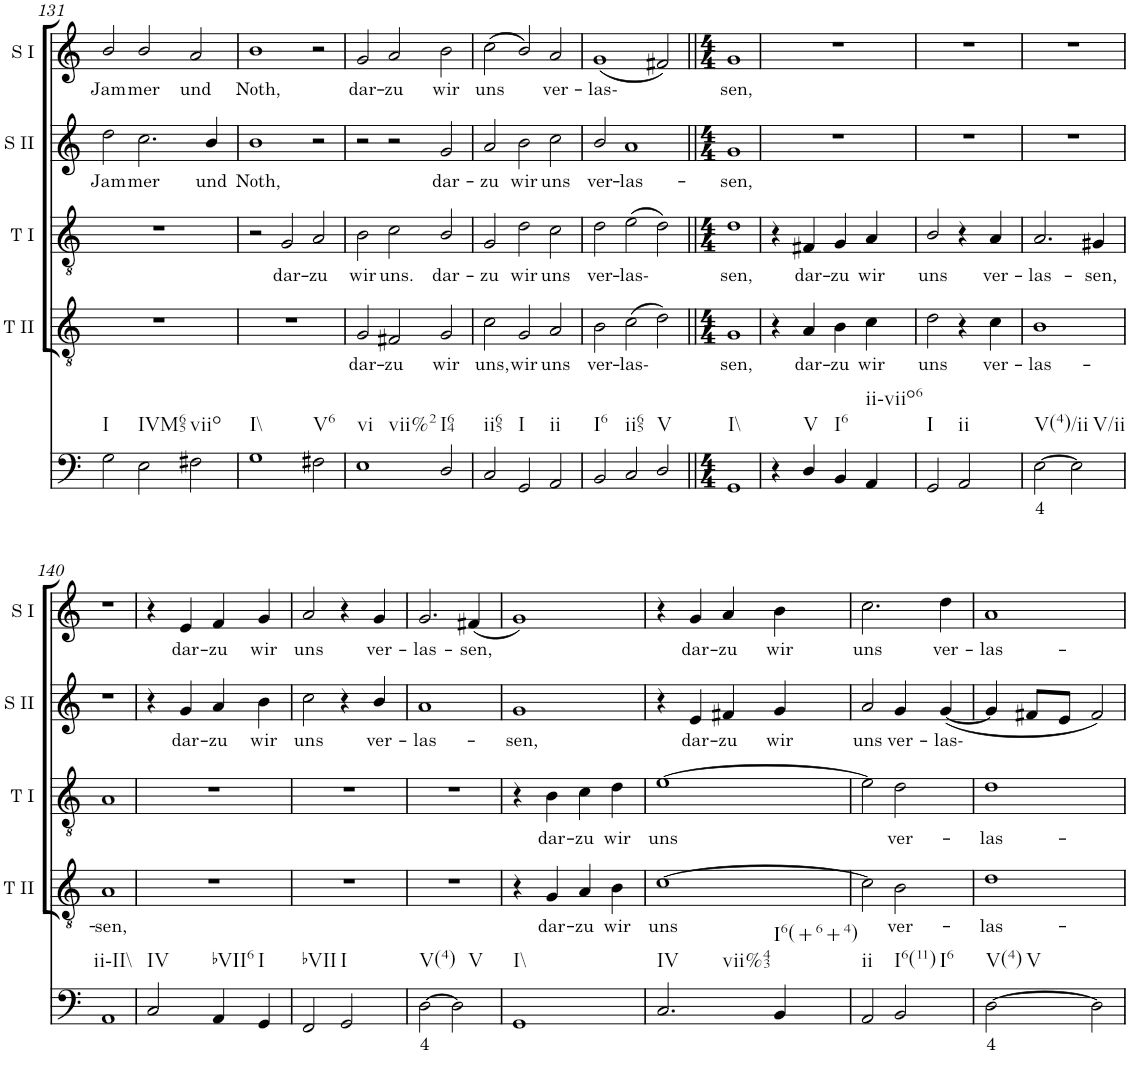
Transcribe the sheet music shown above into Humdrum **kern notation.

**kern	**text	**kern	**text	**kern	**text	**kern	**text	**kern	**text
*part5	*part5	*part4	*part4	*part3	*part3	*part2	*part2	*part1	*part1
*staff5	*staff5	*staff4	*staff4	*staff3	*staff3	*staff2	*staff2	*staff1	*staff1
*I"Continuo	*	*I"Tenor II	*	*I"Tenor I	*	*I"Soprano II	*	*I"Soprano I	*
*	*	*I'T II	*	*I'T I	*	*I'S II	*	*I'S I	*
!!LO:PB:g=z
*clefG2	*	*clefG2	*	*clefG2	*	*clefF4	*	*clefG2	*
*k[]	*	*k[]	*	*k[]	*	*k[]	*	*k[]	*
*M3/2	*	*M3/2	*	*M3/2	*	*M3/2	*	*M3/2	*
=131	=131	=131	=131	=131	=131	=131	=131	=131	=131
!LO:TX:b:t=I	!	!	!	!	!	!	!	!	!
!	!	!	!	!	!	!	!LO:LY:b	!	!LO:LY:b
2G\	.	1.r	.	1.r	.	2dd\	Jam-	2b/	Jam-
!LO:TX:b:t=IVM65	!	!	!	!	!	!	!	!	!
!	!	!	!	!	!	!	!LO:LY:b	!	!LO:LY:b
2E\	.	.	.	.	.	2.cc\	mer	2b/	mer
!LO:TX:b:t=viio	!	!	!	!	!	!	!	!	!
!	!	!	!	!	!	!	!	!	!LO:LY:b
2F#X\	.	.	.	.	.	.	.	2a/	und
!	!	!	!	!	!	!	!LO:LY:b	!	!
.	.	.	.	.	.	4b/	und	.	.
=132	=132	=132	=132	=132	=132	=132	=132	=132	=132
!LO:TX:b:t=I\\	!	!	!	!	!	!	!	!	!
!	!	!	!	!	!	!	!LO:LY:b	!	!LO:LY:b
1G	.	1.r	.	2r	.	1b	Noth,	1b	Noth,
!	!	!	!	!	!LO:LY:b	!	!	!	!
.	.	.	.	2G/	dar-	.	.	.	.
!LO:TX:b:t=V6	!	!	!	!	!	!	!	!	!
!	!	!	!	!	!LO:LY:b	!	!	!	!
2F#X\	.	.	.	2A/	zu	2r	.	2r	.
=133	=133	=133	=133	=133	=133	=133	=133	=133	=133
!LO:TX:b:t=vi	!	!	!	!	!	!	!	!	!
!LO:TX:b:t=vii%2	!	!	!	!	!	!	!	!	!
!	!	!	!LO:LY:b	!	!LO:LY:b	!	!	!	!LO:LY:b
1E	.	2G/	dar-	2B\	wir	2r	.	2g/	dar-
!	!	!	!LO:LY:b	!	!LO:LY:b	!	!	!	!LO:LY:b
.	.	2F#X/	zu	2c\	uns.	2r	.	2a/	zu
!LO:TX:b:t=I64	!	!	!	!	!	!	!	!	!
!	!	!	!LO:LY:b	!	!LO:LY:b	!	!LO:LY:b	!	!LO:LY:b
2D/	.	2G/	wir	2B/	dar-	2g/	dar-	2b\	wir
=134	=134	=134	=134	=134	=134	=134	=134	=134	=134
!LO:TX:b:t=ii65	!	!	!	!	!	!	!	!	!
!	!	!	!LO:LY:b	!	!LO:LY:b	!	!LO:LY:b	!	!LO:LY:b
2C/	.	2c\	uns,	2G/	zu	2a/	zu	(2cc\	uns
!LO:TX:b:t=I	!	!	!	!	!	!	!	!	!
!	!	!	!LO:LY:b	!	!LO:LY:b	!	!LO:LY:b	!	!
2GG/	.	2G/	wir	2d\	wir	2b\	wir	2b/)	.
!LO:TX:b:t=ii	!	!	!	!	!	!	!	!	!
!	!	!	!LO:LY:b	!	!LO:LY:b	!	!LO:LY:b	!	!LO:LY:b
2AA/	.	2A/	uns	2c\	uns	2cc\	uns	2a/	ver-
=135	=135	=135	=135	=135	=135	=135	=135	=135	=135
!LO:TX:b:t=I6	!	!	!	!	!	!	!	!	!
!	!	!	!LO:LY:b	!	!LO:LY:b	!	!LO:LY:b	!	!LO:LY:b
2BB/	.	2B\	ver-	2d\	ver-	2b/	ver-	(1g	las-
!LO:TX:b:t=ii65	!	!	!	!	!	!	!	!	!
!	!	!	!LO:LY:b	!	!LO:LY:b	!	!LO:LY:b	!	!
2C/	.	(2c\	las-	(2e\	las-	1a	las-	.	.
!LO:TX:b:t=V	!	!	!	!	!	!	!	!	!
2D/	.	2d\)	.	2d\)	.	.	.	2f#X/)	.
=136||	=136||	=136||	=136||	=136||	=136||	=136||	=136||	=136||	=136||
*M4/4	*	*M4/4	*	*M4/4	*	*M4/4	*	*M4/4	*
!LO:TX:b:t=I\\	!	!	!	!	!	!	!	!	!
!	!	!	!LO:LY:b	!	!LO:LY:b	!	!LO:LY:b	!	!LO:LY:b
1GG	.	1G	sen,	1d	sen,	1g	sen,	1g	sen,
=137	=137	=137	=137	=137	=137	=137	=137	=137	=137
4r	.	4r	.	4r	.	1r	.	1r	.
!LO:TX:b:t=V	!	!	!	!	!	!	!	!	!
!	!	!	!LO:LY:b	!	!LO:LY:b	!	!	!	!
4D/	.	4A/	dar-	4F#X/	dar-	.	.	.	.
!LO:TX:b:t=I6	!	!	!	!	!	!	!	!	!
!	!	!	!LO:LY:b	!	!LO:LY:b	!	!	!	!
4BB/	.	4B\	zu	4G/	zu	.	.	.	.
!LO:TX:b:t=ii-viio6	!	!	!	!	!	!	!	!	!
!	!	!	!LO:LY:b	!	!LO:LY:b	!	!	!	!
4AA/	.	4c\	wir	4A/	wir	.	.	.	.
=138	=138	=138	=138	=138	=138	=138	=138	=138	=138
!LO:TX:b:t=I	!	!	!	!	!	!	!	!	!
!	!	!	!LO:LY:b	!	!LO:LY:b	!	!	!	!
2GG/	.	2d\	uns	2B/	uns	1r	.	1r	.
!LO:TX:b:t=ii	!	!	!	!	!	!	!	!	!
2AA/	.	4r	.	4r	.	.	.	.	.
!	!	!	!LO:LY:b	!	!LO:LY:b	!	!	!	!
.	.	4c\	ver-	4A/	ver-	.	.	.	.
=139	=139	=139	=139	=139	=139	=139	=139	=139	=139
!LO:TX:b:t=V(4)/ii	!	!	!	!	!	!	!	!	!
!	!LO:LY:b	!	!LO:LY:b	!	!LO:LY:b	!	!	!	!
[2E\	4	1B	las-	2.A/	las-	1r	.	1r	.
!LO:TX:b:t=V/ii	!	!	!	!	!	!	!	!	!
2E\]	.	.	.	.	.	.	.	.	.
!	!	!	!	!	!LO:LY:b	!	!	!	!
.	.	.	.	4G#X/	sen,	.	.	.	.
!!LO:LB:g=z
=140	=140	=140	=140	=140	=140	=140	=140	=140	=140
!LO:TX:b:t=ii\\-II\\	!	!	!	!	!	!	!	!	!
!	!	!	!LO:LY:b	!	!	!	!	!	!
1AA	.	1A	sen,	1A	.	1r	.	1r	.
=141	=141	=141	=141	=141	=141	=141	=141	=141	=141
!LO:TX:b:t=IV	!	!	!	!	!	!	!	!	!
2C/	.	1r	.	1r	.	4r	.	4r	.
!	!	!	!	!	!	!	!LO:LY:b	!	!LO:LY:b
.	.	.	.	.	.	4g/	dar-	4e/	dar-
!LO:TX:b:t=bVII6	!	!	!	!	!	!	!	!	!
!	!	!	!	!	!	!	!LO:LY:b	!	!LO:LY:b
4AA/	.	.	.	.	.	4a/	zu	4f/	zu
!LO:TX:b:t=I	!	!	!	!	!	!	!	!	!
!	!	!	!	!	!	!	!LO:LY:b	!	!LO:LY:b
4GG/	.	.	.	.	.	4b\	wir	4g/	wir
=142	=142	=142	=142	=142	=142	=142	=142	=142	=142
!LO:TX:b:t=bVII	!	!	!	!	!	!	!	!	!
!	!	!	!	!	!	!	!LO:LY:b	!	!LO:LY:b
2FF/	.	1r	.	1r	.	2cc\	uns	2a/	uns
!LO:TX:b:t=I	!	!	!	!	!	!	!	!	!
2GG/	.	.	.	.	.	4r	.	4r	.
!	!	!	!	!	!	!	!LO:LY:b	!	!LO:LY:b
.	.	.	.	.	.	4b/	ver-	4g/	ver-
=143	=143	=143	=143	=143	=143	=143	=143	=143	=143
!LO:TX:b:t=V(4)	!	!	!	!	!	!	!	!	!
!	!LO:LY:b	!	!	!	!	!	!LO:LY:b	!	!LO:LY:b
[2D\	4	1r	.	1r	.	1a	las-	2.g/	las-
!LO:TX:b:t=V	!	!	!	!	!	!	!	!	!
2D\]	.	.	.	.	.	.	.	.	.
!	!	!	!	!	!	!	!	!	!LO:LY:b
.	.	.	.	.	.	.	.	(4f#X/	sen,
=144	=144	=144	=144	=144	=144	=144	=144	=144	=144
!LO:TX:b:t=I\\	!	!	!	!	!	!	!	!	!
!	!	!	!	!	!	!	!LO:LY:b	!	!
1GG	.	4r	.	4r	.	1g	sen,	1g)	.
!	!	!	!LO:LY:b	!	!LO:LY:b	!	!	!	!
.	.	4G/	dar-	4B\	dar-	.	.	.	.
!	!	!	!LO:LY:b	!	!LO:LY:b	!	!	!	!
.	.	4A/	zu	4c\	zu	.	.	.	.
!	!	!	!LO:LY:b	!	!LO:LY:b	!	!	!	!
.	.	4B\	wir	4d\	wir	.	.	.	.
=145	=145	=145	=145	=145	=145	=145	=145	=145	=145
!LO:TX:b:t=IV	!	!	!	!	!	!	!	!	!
!LO:TX:b:t=vii%43	!	!	!	!	!	!	!	!	!
!	!	!	!LO:LY:b	!	!LO:LY:b	!	!	!	!
2.C/	.	[1c	uns	[1e	uns	4r	.	4r	.
!	!	!	!	!	!	!	!LO:LY:b	!	!LO:LY:b
.	.	.	.	.	.	4e/	dar-	4g/	dar-
!	!	!	!	!	!	!	!LO:LY:b	!	!LO:LY:b
.	.	.	.	.	.	4f#X/	zu	4a/	zu
!LO:TX:b:t=I6(+6+4)	!	!	!	!	!	!	!	!	!
!	!	!	!	!	!	!	!LO:LY:b	!	!LO:LY:b
4BB/	.	.	.	.	.	4g/	wir	4b\	wir
=146	=146	=146	=146	=146	=146	=146	=146	=146	=146
!LO:TX:b:t=ii	!	!	!	!	!	!	!	!	!
!	!	!	!	!	!	!	!LO:LY:b	!	!LO:LY:b
2AA/	.	2c\]	.	2e\]	.	2a/	uns	2.cc\	uns
!LO:TX:b:t=I6(11)	!	!	!	!	!	!	!	!	!
!LO:TX:b:t=I6	!	!	!	!	!	!	!	!	!
!	!	!	!LO:LY:b	!	!LO:LY:b	!	!LO:LY:b	!	!
2BB/	.	2B\	ver-	2d\	ver-	4g/	ver-	.	.
!	!	!	!	!	!	!	!LO:LY:b	!	!LO:LY:b
.	.	.	.	.	.	([4g/	las-	4dd\	ver-
=147	=147	=147	=147	=147	=147	=147	=147	=147	=147
!LO:TX:b:t=V(4)	!	!	!	!	!	!	!	!	!
!LO:TX:b:t=V	!	!	!	!	!	!	!	!	!
!	!LO:LY:b	!	!LO:LY:b	!	!LO:LY:b	!	!	!	!LO:LY:b
[2D\	4	1d	las-	1d	las-	4g/]	.	1a	las-
.	.	.	.	.	.	8f#X/L	.	.	.
.	.	.	.	.	.	8e/J	.	.	.
2D\]	.	.	.	.	.	2f#/)	.	.	.
=	=	=	=	=	=	=	=	=	=
*-	*-	*-	*-	*-	*-	*-	*-	*-	*-
